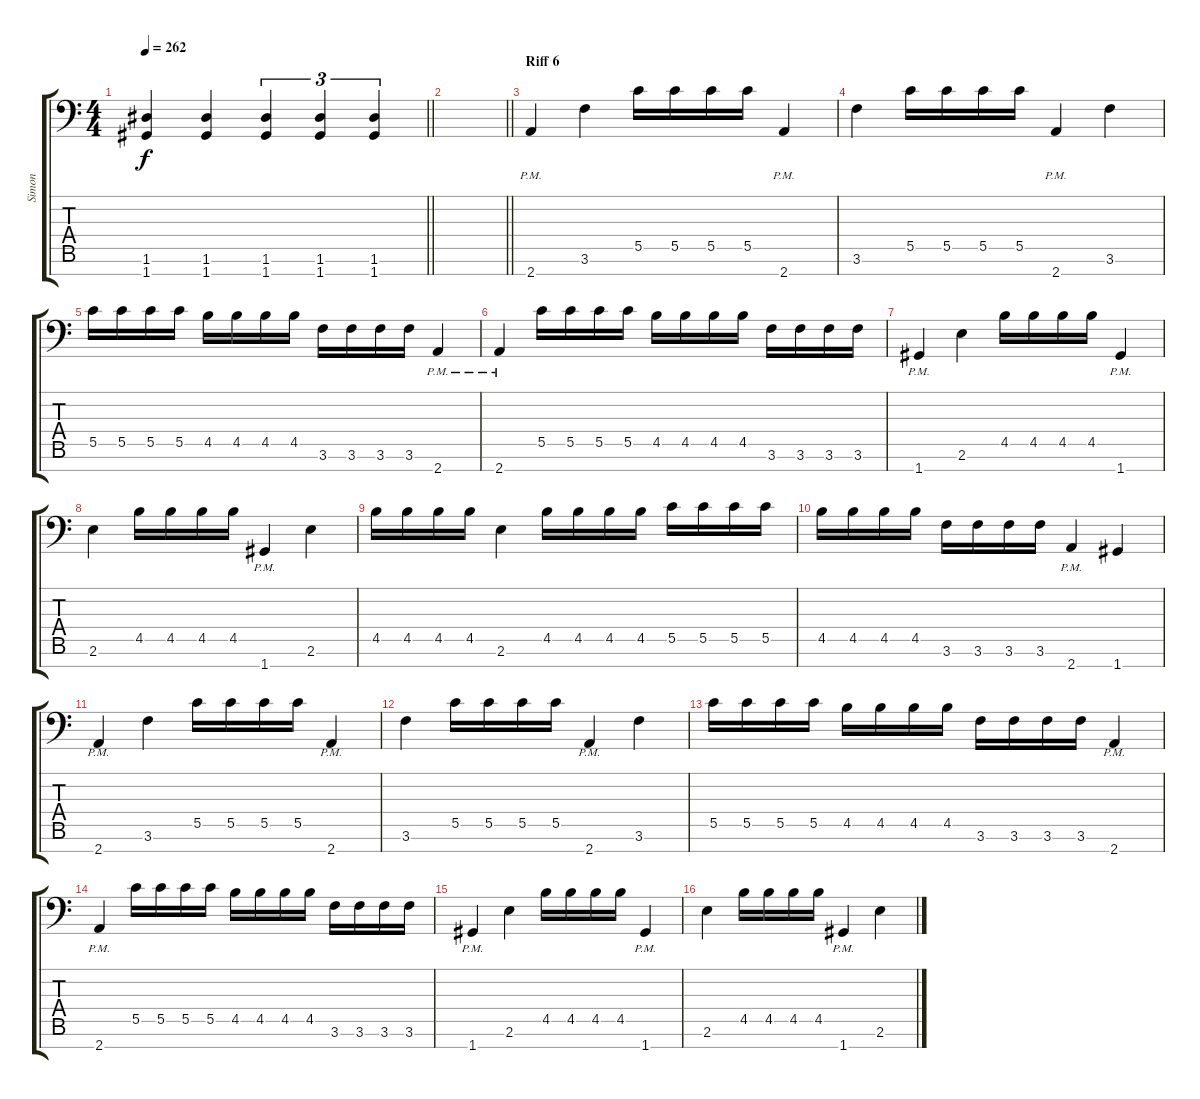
\track ("Simon" "Simon") {instrument distortionguitar}
\staff {score tabs}
\tuning (D4 A3 F3 C3 G2 D2 G1) {hide}
\ts (4 4)
\tempo 262
\clef f4
\barLineRight lightlight
\ks c
(1.6 1.7).4{dy f} (1.6 1.7).4 (1.6 1.7).4{tu (3 2)} (1.6 1.7).4{tu (3 2)} (1.6 1.7).4{tu (3 2)} |
\section ("" "")
\barLineRight lightlight
|
\section ("" "Riff 6")
2.7{pm}.4 3.6.4 5.5.16 5.5.16 5.5.16 5.5.16 2.7{pm}.4 |
3.6.4 5.5.16 5.5.16 5.5.16 5.5.16 2.7{pm}.4 3.6.4 |
5.5.16 5.5.16 5.5.16 5.5.16 4.5.16 4.5.16 4.5.16 4.5.16 3.6.16 3.6.16 3.6.16 3.6.16 2.7{pm}.4 |
2.7{pm}.4 5.5.16 5.5.16 5.5.16 5.5.16 4.5.16 4.5.16 4.5.16 4.5.16 3.6.16 3.6.16 3.6.16 3.6.16 |
1.7{pm}.4 2.6.4 4.5.16 4.5.16 4.5.16 4.5.16 1.7{pm}.4 |
2.6.4 4.5.16 4.5.16 4.5.16 4.5.16 1.7{pm}.4 2.6.4 |
4.5.16 4.5.16 4.5.16 4.5.16 2.6.4 4.5.16 4.5.16 4.5.16 4.5.16 5.5.16 5.5.16 5.5.16 5.5.16 |
4.5.16 4.5.16 4.5.16 4.5.16 3.6.16 3.6.16 3.6.16 3.6.16 2.7{pm}.4 1.7.4 |
2.7{pm}.4 3.6.4 5.5.16 5.5.16 5.5.16 5.5.16 2.7{pm}.4 |
3.6.4 5.5.16 5.5.16 5.5.16 5.5.16 2.7{pm}.4 3.6.4 |
5.5.16 5.5.16 5.5.16 5.5.16 4.5.16 4.5.16 4.5.16 4.5.16 3.6.16 3.6.16 3.6.16 3.6.16 2.7{pm}.4 |
2.7{pm}.4 5.5.16 5.5.16 5.5.16 5.5.16 4.5.16 4.5.16 4.5.16 4.5.16 3.6.16 3.6.16 3.6.16 3.6.16 |
1.7{pm}.4 2.6.4 4.5.16 4.5.16 4.5.16 4.5.16 1.7{pm}.4 |
2.6.4 4.5.16 4.5.16 4.5.16 4.5.16 1.7{pm}.4 2.6.4
